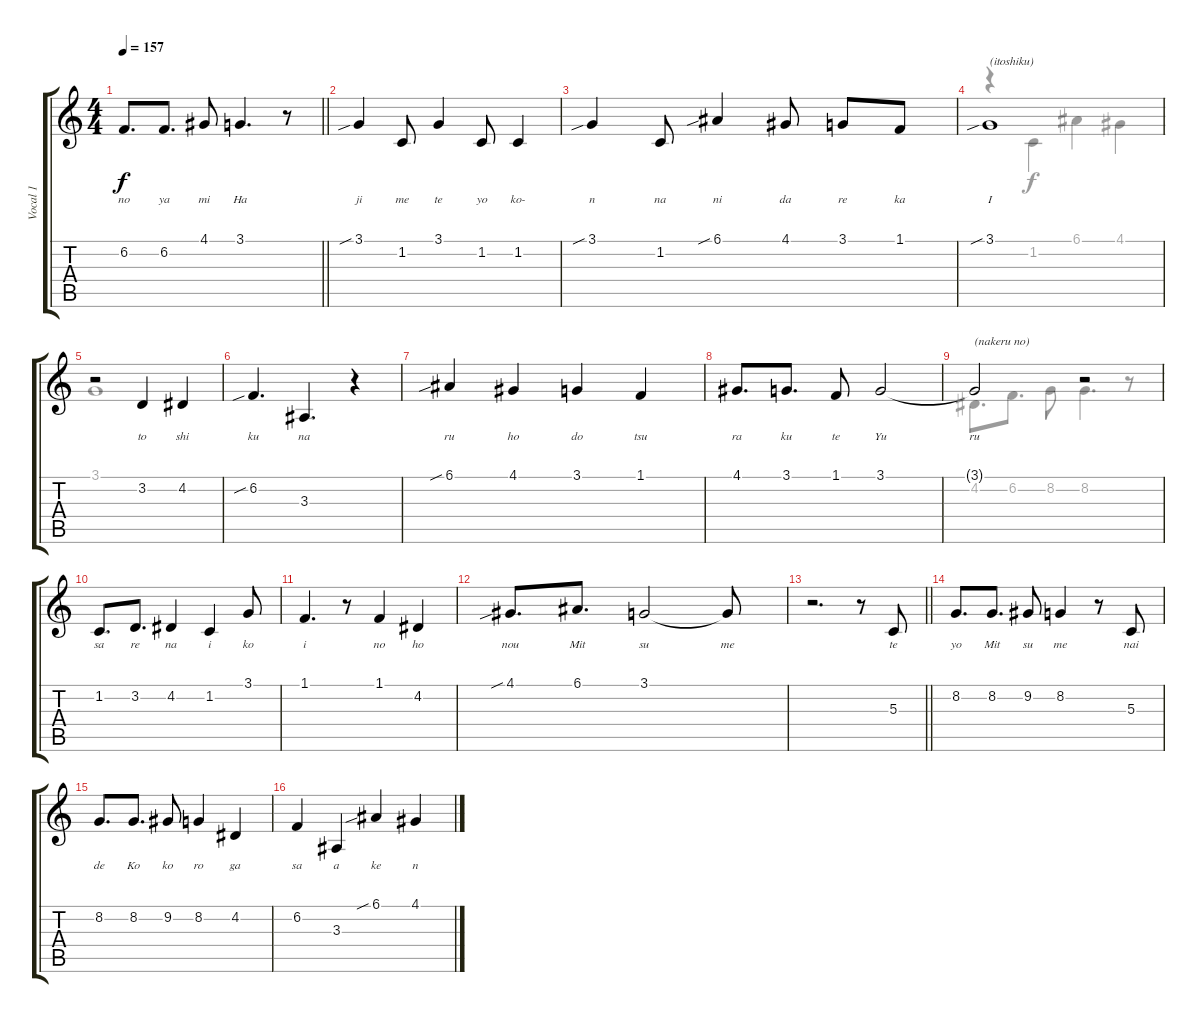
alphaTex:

\track ("Vocal 1" "Vocal 1") {instrument clarinet}
\staff {score tabs}
\tuning (E4 B3 G3 D3 A2 E2) {hide}
\voice
\ts (4 4)
\tempo 157
\clef g2
\barLineRight lightlight
\ks c
6.2.8{d lyrics (0 "no") lyrics (1 "") lyrics (2 "") lyrics (3 "") lyrics (4 "") dy f} 6.2.8{d lyrics (0 "ya") lyrics (1 "") lyrics (2 "") lyrics (3 "") lyrics (4 "")} 4.1.8{lyrics (0 "mi") lyrics (1 "") lyrics (2 "") lyrics (3 "") lyrics (4 "")} 3.1.4{d lyrics (0 "Ha") lyrics (1 "") lyrics (2 "") lyrics (3 "") lyrics (4 "")} r.8 |
3.1{sib}.4{lyrics (0 "ji") lyrics (1 "") lyrics (2 "") lyrics (3 "") lyrics (4 "")} 1.2.8{lyrics (0 "me") lyrics (1 "") lyrics (2 "") lyrics (3 "") lyrics (4 "")} 3.1.4{lyrics (0 "te") lyrics (1 "") lyrics (2 "") lyrics (3 "") lyrics (4 "")} 1.2.8{lyrics (0 "yo") lyrics (1 "") lyrics (2 "") lyrics (3 "") lyrics (4 "")} 1.2.4{lyrics (0 "ko-") lyrics (1 "") lyrics (2 "") lyrics (3 "") lyrics (4 "")} |
3.1{sib}.4{lyrics (0 "n") lyrics (1 "") lyrics (2 "") lyrics (3 "") lyrics (4 "")} 1.2.8{lyrics (0 "na") lyrics (1 "") lyrics (2 "") lyrics (3 "") lyrics (4 "")} 6.1{sib}.4{lyrics (0 "ni") lyrics (1 "") lyrics (2 "") lyrics (3 "") lyrics (4 "")} 4.1.8{lyrics (0 "da") lyrics (1 "") lyrics (2 "") lyrics (3 "") lyrics (4 "")} 3.1.8{lyrics (0 "re") lyrics (1 "") lyrics (2 "") lyrics (3 "") lyrics (4 "")} 1.1.8{lyrics (0 "ka") lyrics (1 "") lyrics (2 "") lyrics (3 "") lyrics (4 "")} |
3.1{sib}.1{txt "(itoshiku)" lyrics (0 "I") lyrics (1 "") lyrics (2 "") lyrics (3 "") lyrics (4 "")} |
r.2 3.2.4{lyrics (0 "to") lyrics (1 "") lyrics (2 "") lyrics (3 "") lyrics (4 "")} 4.2.4{lyrics (0 "shi") lyrics (1 "") lyrics (2 "") lyrics (3 "") lyrics (4 "")} |
6.2{sib}.4{d lyrics (0 "ku") lyrics (1 "") lyrics (2 "") lyrics (3 "") lyrics (4 "")} 3.3.4{d lyrics (0 "na") lyrics (1 "") lyrics (2 "") lyrics (3 "") lyrics (4 "")} r.4 |
6.1{sib}.4{lyrics (0 "ru") lyrics (1 "") lyrics (2 "") lyrics (3 "") lyrics (4 "")} 4.1.4{lyrics (0 "ho") lyrics (1 "") lyrics (2 "") lyrics (3 "") lyrics (4 "")} 3.1.4{lyrics (0 "do") lyrics (1 "") lyrics (2 "") lyrics (3 "") lyrics (4 "")} 1.1.4{lyrics (0 "tsu") lyrics (1 "") lyrics (2 "") lyrics (3 "") lyrics (4 "")} |
4.1.8{d lyrics (0 "ra") lyrics (1 "") lyrics (2 "") lyrics (3 "") lyrics (4 "")} 3.1.8{d lyrics (0 "ku") lyrics (1 "") lyrics (2 "") lyrics (3 "") lyrics (4 "")} 1.1.8{lyrics (0 "te") lyrics (1 "") lyrics (2 "") lyrics (3 "") lyrics (4 "")} 3.1.2{lyrics (0 "Yu") lyrics (1 "") lyrics (2 "") lyrics (3 "") lyrics (4 "")} |
3.1{t}.2{txt "(nakeru no)" lyrics (0 "ru") lyrics (1 "") lyrics (2 "") lyrics (3 "") lyrics (4 "")} r.2 |
1.2.8{d lyrics (0 "sa") lyrics (1 "") lyrics (2 "") lyrics (3 "") lyrics (4 "")} 3.2.8{d lyrics (0 "re") lyrics (1 "") lyrics (2 "") lyrics (3 "") lyrics (4 "")} 4.2.4{lyrics (0 "na") lyrics (1 "") lyrics (2 "") lyrics (3 "") lyrics (4 "")} 1.2.4{lyrics (0 "i") lyrics (1 "") lyrics (2 "") lyrics (3 "") lyrics (4 "")} 3.1.8{lyrics (0 "ko") lyrics (1 "") lyrics (2 "") lyrics (3 "") lyrics (4 "")} |
1.1.4{d lyrics (0 "i") lyrics (1 "") lyrics (2 "") lyrics (3 "") lyrics (4 "")} r.8 1.1.4{lyrics (0 "no") lyrics (1 "") lyrics (2 "") lyrics (3 "") lyrics (4 "")} 4.2.4{lyrics (0 "ho") lyrics (1 "") lyrics (2 "") lyrics (3 "") lyrics (4 "")} |
4.1{sib}.8{d lyrics (0 "nou") lyrics (1 "") lyrics (2 "") lyrics (3 "") lyrics (4 "")} 6.1.8{d lyrics (0 "Mit") lyrics (1 "") lyrics (2 "") lyrics (3 "") lyrics (4 "")} 3.1.2{lyrics (0 "su") lyrics (1 "") lyrics (2 "") lyrics (3 "") lyrics (4 "")} 3.1{t}.8{lyrics (0 "me") lyrics (1 "") lyrics (2 "") lyrics (3 "") lyrics (4 "")} |
\barLineRight lightlight
r.2{d} r.8 5.3.8{lyrics (0 "te") lyrics (1 "") lyrics (2 "") lyrics (3 "") lyrics (4 "")} |
8.2.8{d lyrics (0 "yo") lyrics (1 "") lyrics (2 "") lyrics (3 "") lyrics (4 "")} 8.2.8{d lyrics (0 "Mit") lyrics (1 "") lyrics (2 "") lyrics (3 "") lyrics (4 "")} 9.2.8{lyrics (0 "su") lyrics (1 "") lyrics (2 "") lyrics (3 "") lyrics (4 "")} 8.2.4{lyrics (0 "me") lyrics (1 "") lyrics (2 "") lyrics (3 "") lyrics (4 "")} r.8 5.3.8{lyrics (0 "nai") lyrics (1 "") lyrics (2 "") lyrics (3 "") lyrics (4 "")} |
8.2.8{d lyrics (0 "de") lyrics (1 "") lyrics (2 "") lyrics (3 "") lyrics (4 "")} 8.2.8{d lyrics (0 "Ko") lyrics (1 "") lyrics (2 "") lyrics (3 "") lyrics (4 "")} 9.2.8{lyrics (0 "ko") lyrics (1 "") lyrics (2 "") lyrics (3 "") lyrics (4 "")} 8.2.4{lyrics (0 "ro") lyrics (1 "") lyrics (2 "") lyrics (3 "") lyrics (4 "")} 4.2.4{lyrics (0 "ga") lyrics (1 "") lyrics (2 "") lyrics (3 "") lyrics (4 "")} |
6.2.4{lyrics (0 "sa") lyrics (1 "") lyrics (2 "") lyrics (3 "") lyrics (4 "")} 3.3.4{lyrics (0 "a") lyrics (1 "") lyrics (2 "") lyrics (3 "") lyrics (4 "")} 6.1{sib}.4{lyrics (0 "ke") lyrics (1 "") lyrics (2 "") lyrics (3 "") lyrics (4 "")} 4.1.4{lyrics (0 "n") lyrics (1 "") lyrics (2 "") lyrics (3 "") lyrics (4 "")}
\voice
\clef g2
\ottava regular
\simile none
\barLineRight lightlight
\ks c
|
|
|
r.4 1.2.4 6.1.4 4.1.4 |
3.1.1 |
|
|
|
4.2.8{d} 6.2.8{d} 8.2.8 8.2.4{d} r.8 |
|
|
|
\barLineRight lightlight
|
|
|
